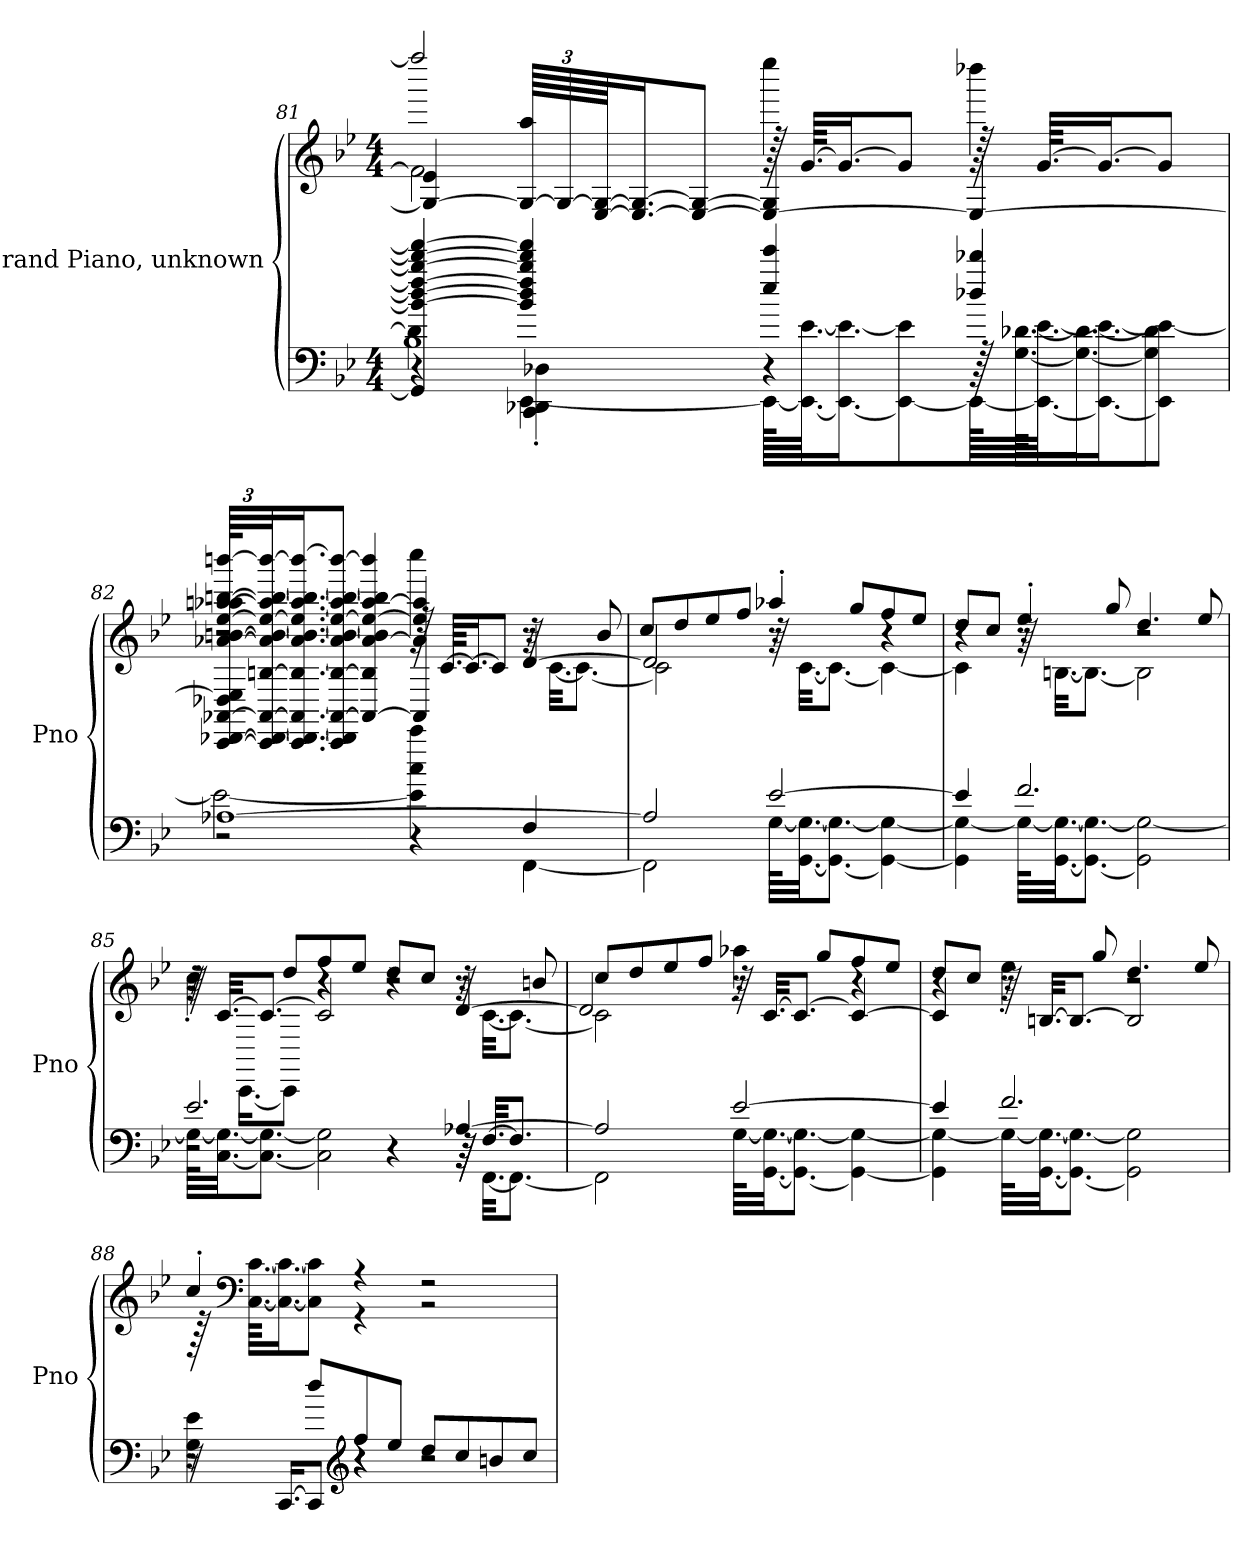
**kern	**kern
*part1	*part1
*staff2	*staff1
*I"Grand Piano, unknown	*
*I'Pno	*
!!LO:LB:g=z
*clefF4	*clefG2
*k[b-e-]	*k[b-e-]
*M4/4	*M4/4
=81	=81
*^	*^
*	*^	*	*^
*	*	*^	*	*	*
4GG/] 4b-/_ 4dd-/_ 4ff/_ 4bb-/_ 4ddd-/_ 4fff/_	4d-\]	1B-	4r	2ffff/]	2f\]	4G/_ 4e-/
*	*	*	*	*	*	*Xbrackettup
4b-/] 4dd-/] 4ff/] 4bb-/] 4ddd-/] 4fff/]	[4EE-\	.	4CC\' 4DD-X\' 4D-X\'	.	.	96G/_ 96aa/LLLL
.	.	.	.	.	.	96G/_
.	.	.	.	.	.	[96E-/ 96G/_JJ
.	.	.	.	.	.	16.E-/_ 16.G/_J
.	.	.	.	.	.	8E-/_ 8G/_J
4ee-/ 4eee-/	128EE-\KLLLL_	.	4r	128r	4eeee-\	4E-/_ 4G/]
.	64.EE-\_ [64.e-\JJ	.	.	[64.g/KKLL	.	.
.	16.EE-\_ 16.e-\_J	.	.	16.g/J_	.	.
.	8EE-\_ 8e-\]	.	.	8g/J]	.	.
4dd-X/ 4ddd-X/	128EE-\KLLL_	.	128r	128r	4dddd-X\	4E-/_
.	64.EE-\_ [64.e-\JJ	.	[64.G\ [64.d-X\KKLL	[64.g/KKLL	.	.
.	16.EE-\_ 16.e-\_J	.	16.G\_ 16.d-\_J	16.g/J_	.	.
.	8EE-\] 8e-\_J	.	8G\] 8d-\]J	8g/J]	.	.
*	*	*v	*v	*	*	*
!!LO:LB:g=z	!!	!!
=82	=82	=82	=82	=82	=82
[1A-X	2e-\_	2r	2r	2r	[96CC/ [96DD-X/ [96AA-X/ 96D-X/ 96E-/] [96a-X/ [96bn/ [96ee-/ [96aa-X/ 96aan/ [96bbn/ [96bbbn/KLLL
.	.	.	.	.	48CC/_ 48DD-/_ 48AA-/_ [48Bn/ 48a-/_ 48b/_ 48ee-/_ 48aa-/_ 48bb/_ 48bbb/_J
.	.	.	.	.	16.CC/_ 16.DD-/_ 16.AA-/_ 16.B/_ 16.a-/_ 16.b/_ 16.ee-/_ 16.aa-/_ 16.bb/_ 16.bbb/_J
.	.	.	.	.	8CC/] 8DD-/] 8AA-/_ 8B/_ 8a-/_ 8b/_ 8ee-/_ 8aa-/_ 8bb/_ 8bbb/_J
.	.	.	.	.	4AA-/_ 4B/] 4a-/_ 4b/] 4ee-/_ 4aa-/_ 4bb/] 4bbb/]
.	4e-\] 4cc\ 4ccc\	4r	128r	4cccc\	4AA-/] 4a-/] 4ee-/] 4aa-/]
.	.	.	[64.c/KKLL	.	.
.	.	.	16.c/J_	.	.
.	.	.	8c/J]	.	.
.	[4FF\	4F/	[4d/	64r	8r
.	.	.	.	[32.c\KKL	.
.	.	.	.	8.c\J_	.
.	.	.	.	.	8b/
*	*v	*v	*	*	*
=83	=83	=83	=83	=83
2A-/]	2FF\]	2d/]	2c\]	8cc/L
.	.	.	.	8dd/
.	.	.	.	8ee-/
.	.	.	.	8ff/J
[2e-/	[64G\KLLL	4aa-X'/	64r	8r
.	[32.GG\ 32.G\_JJ	.	[32.c\KKL	.
.	8.GG\_ 8.G\_J	.	8.c\J_	.
.	.	.	.	8gg/L
.	4GG\_ 4G\_	4r	4c\_	8ff/
.	.	.	.	8ee-/J
!!LO:LB:g=z	!!	!!
=84	=84	=84	=84	=84
4e-/]	4GG\] 4G\_	4r	4c\]	8dd/L
.	.	.	.	8cc/J
2.f/	64G\KLLL_	4ee-'/	64r	8r
.	[32.GG\ 32.G\_JJ	.	[32.Bn\KKL	.
.	8.GG\_ 8.G\_J	.	8.B\J_	.
.	.	.	.	8gg/
.	2GG\] 2G\_	2r	2B\]	4.dd/
.	.	.	.	8ee-/
=85	=85	=85	=85	=85
*	*^	*	*	*^
2.e-/	64G\KLLL_	2r	8r	4cc'\	64r	32r
.	[32.C\ 32.G\_JJ	.	.	.	[32.c/KKL	.
.	.	.	.	.	.	[16.CC\KL
.	8.C\_ 8.G\_J	.	.	.	8.c/J_	.
.	.	.	8dd/L	.	.	8CC\J]
.	2C\] 2G\]	.	8ff/	4r	2c/]	4r
.	.	.	8ee-/J	.	.	.
.	.	4r	8dd/L	4r	.	2r
.	.	.	8cc/J	.	.	.
[4A-X/	64r	64r	8r	64r	[4d/	.
.	[32.FF\KKL	[32.F/KKL	.	[32.c\KKL	.	.
.	8.FF\J_	8.F/J]	.	8.c\J_	.	.
.	.	.	8bn/	.	.	.
*	*v	*v	*	*	*	*
*	*	*	*	*v	*v
!!LO:PB:g=z
=86	=86	=86	=86	=86
2A-/]	2FF\]	8cc/L	2c\]	2d/]
.	.	8dd/	.	.
.	.	8ee-/	.	.
.	.	8ff/J	.	.
[2e-/	[64G\KLLL	8r	4aa-X'\	64r
.	[32.GG\ 32.G\_JJ	.	.	[32.c/KKL
.	8.GG\_ 8.G\_J	.	.	8.c/J_
.	.	8gg/L	.	.
.	4GG\_ 4G\_	8ff/	4r	4c/_
.	.	8ee-/J	.	.
=87	=87	=87	=87	=87
4e-/]	4GG\] 4G\_	8dd/L	4r	4c/]
.	.	8cc/J	.	.
2.f/	64G\KLLL_	8r	4ee-'\	64r
.	[32.GG\ 32.G\_JJ	.	.	[32.Bn/KKL
.	8.GG\_ 8.G\_J	.	.	8.B/J_
.	.	8gg/	.	.
.	2GG\] 2G\]	4.dd/	2r	2B/]
.	.	8ee-/	.	.
*	*	*	*v	*v
=88	=88	=88	=88
*	*^	*	*
8r	4G\ 4e-\	32r	4cc'/	128r
*	*	*	*clefF4	*
.	.	.	.	[64.C\ [64.c\KKLL
.	.	[16.CC/KL	.	16.C\_ 16.c\_J
8dd/L	.	8CC/J]	.	8C\] 8c\]J
*clefG2	*	*	*	*
8ff/	4r	4r	4r	4r
8ee-/J	.	.	.	.
8dd/L	2r	2r	2r	2r
8cc/	.	.	.	.
8bn/	.	.	.	.
8cc/J	.	.	.	.
*v	*v	*v	*	*
*	*v	*v
=	=
*-	*-
